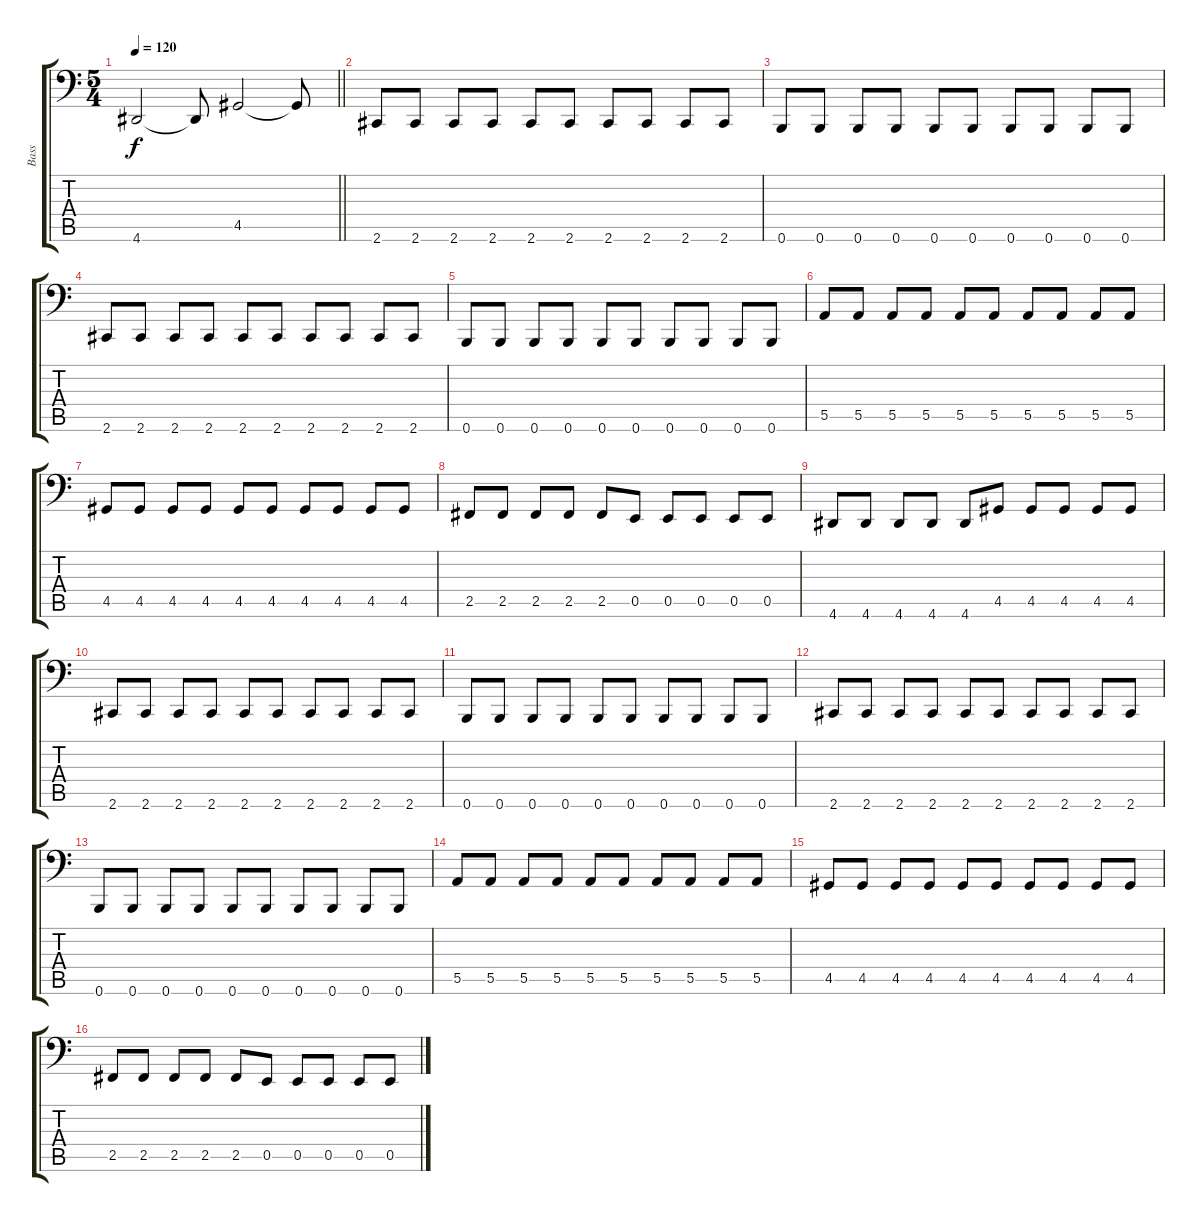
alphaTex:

\track ("Bass" "Bass") {instrument electricbassfinger}
\staff {score tabs}
\tuning (C3 G2 D2 A1 E1 B0) {hide}
\ts (5 4)
\tempo 120
\clef f4
\barLineRight lightlight
\ks c
4.6.2{dy f} 4.6{t}.8 4.5.2 4.5{t}.8 |
2.6.8 2.6.8 2.6.8 2.6.8 2.6.8 2.6.8 2.6.8 2.6.8 2.6.8 2.6.8 |
0.6.8 0.6.8 0.6.8 0.6.8 0.6.8 0.6.8 0.6.8 0.6.8 0.6.8 0.6.8 |
2.6.8 2.6.8 2.6.8 2.6.8 2.6.8 2.6.8 2.6.8 2.6.8 2.6.8 2.6.8 |
0.6.8 0.6.8 0.6.8 0.6.8 0.6.8 0.6.8 0.6.8 0.6.8 0.6.8 0.6.8 |
5.5.8 5.5.8 5.5.8 5.5.8 5.5.8 5.5.8 5.5.8 5.5.8 5.5.8 5.5.8 |
4.5.8 4.5.8 4.5.8 4.5.8 4.5.8 4.5.8 4.5.8 4.5.8 4.5.8 4.5.8 |
2.5.8 2.5.8 2.5.8 2.5.8 2.5.8 0.5.8 0.5.8 0.5.8 0.5.8 0.5.8 |
4.6.8 4.6.8 4.6.8 4.6.8 4.6.8 4.5.8 4.5.8 4.5.8 4.5.8 4.5.8 |
2.6.8 2.6.8 2.6.8 2.6.8 2.6.8 2.6.8 2.6.8 2.6.8 2.6.8 2.6.8 |
0.6.8 0.6.8 0.6.8 0.6.8 0.6.8 0.6.8 0.6.8 0.6.8 0.6.8 0.6.8 |
2.6.8 2.6.8 2.6.8 2.6.8 2.6.8 2.6.8 2.6.8 2.6.8 2.6.8 2.6.8 |
0.6.8 0.6.8 0.6.8 0.6.8 0.6.8 0.6.8 0.6.8 0.6.8 0.6.8 0.6.8 |
5.5.8 5.5.8 5.5.8 5.5.8 5.5.8 5.5.8 5.5.8 5.5.8 5.5.8 5.5.8 |
4.5.8 4.5.8 4.5.8 4.5.8 4.5.8 4.5.8 4.5.8 4.5.8 4.5.8 4.5.8 |
2.5.8 2.5.8 2.5.8 2.5.8 2.5.8 0.5.8 0.5.8 0.5.8 0.5.8 0.5.8
